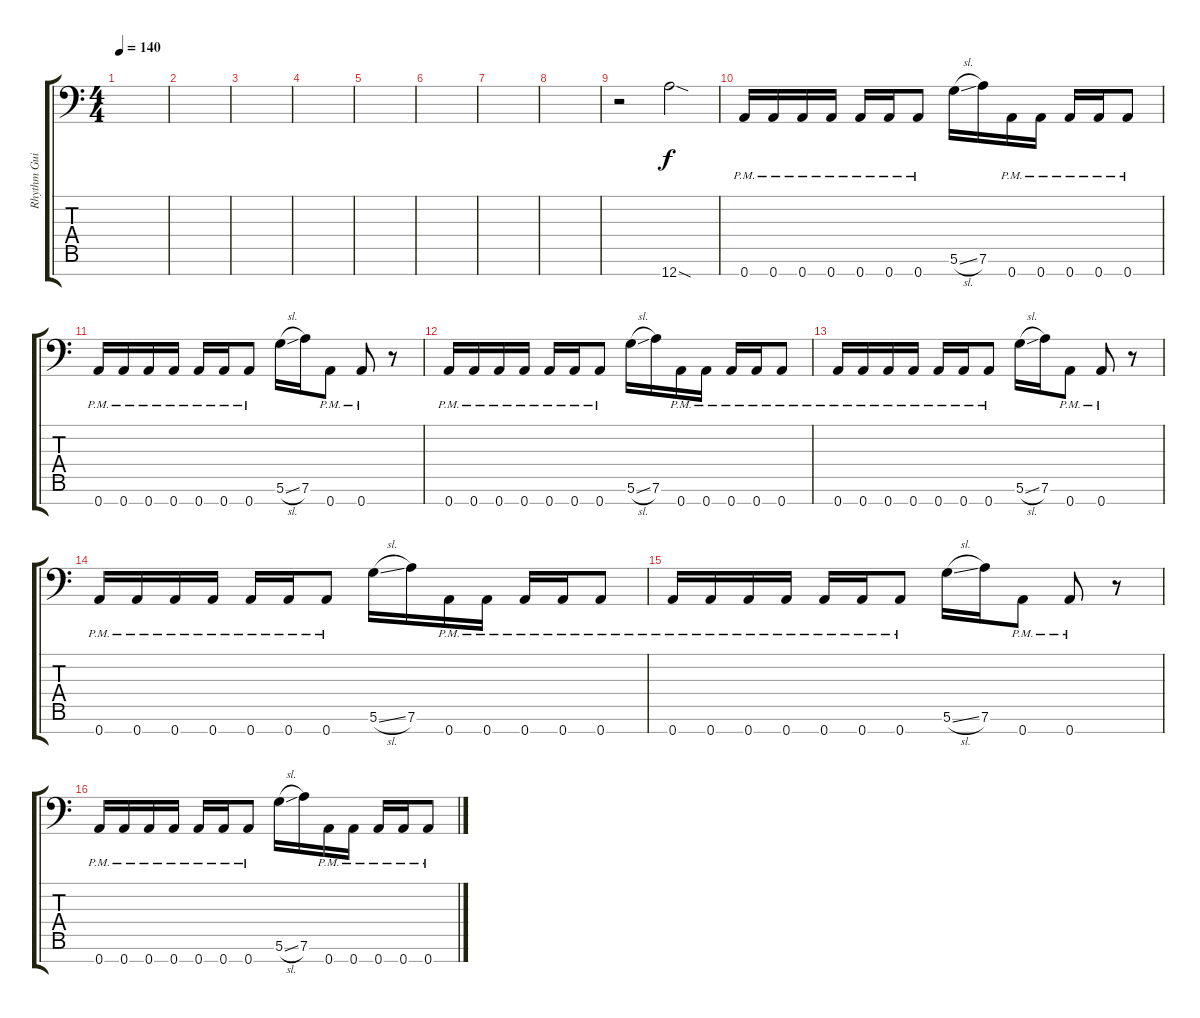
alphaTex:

\track ("Rhythm Guitar" "Rhythm Gui") {instrument distortionguitar}
\staff {score tabs}
\tuning (D4 A3 F3 C3 G2 D2 A1) {hide}
\ts (4 4)
\tempo 140
\clef f4
\ks aminor
|
|
|
|
|
|
|
|
r.2 12.7{sod}.2 |
0.7{pm}.16 0.7{pm}.16 0.7{pm}.16 0.7{pm}.16 0.7{pm}.16 0.7{pm}.16 0.7{pm}.8 5.6{sl}.16 7.6.16 0.7{pm}.16 0.7{pm}.16 0.7{pm}.16 0.7{pm}.16 0.7{pm}.8 |
0.7{pm}.16 0.7{pm}.16 0.7{pm}.16 0.7{pm}.16 0.7{pm}.16 0.7{pm}.16 0.7{pm}.8 5.6{sl}.16 7.6.16 0.7{pm}.8 0.7{pm}.8 r.8 |
0.7{pm}.16 0.7{pm}.16 0.7{pm}.16 0.7{pm}.16 0.7{pm}.16 0.7{pm}.16 0.7{pm}.8 5.6{sl}.16 7.6.16 0.7{pm}.16 0.7{pm}.16 0.7{pm}.16 0.7{pm}.16 0.7{pm}.8 |
0.7{pm}.16 0.7{pm}.16 0.7{pm}.16 0.7{pm}.16 0.7{pm}.16 0.7{pm}.16 0.7{pm}.8 5.6{sl}.16 7.6.16 0.7{pm}.8 0.7{pm}.8 r.8 |
0.7{pm}.16 0.7{pm}.16 0.7{pm}.16 0.7{pm}.16 0.7{pm}.16 0.7{pm}.16 0.7{pm}.8 5.6{sl}.16 7.6.16 0.7{pm}.16 0.7{pm}.16 0.7{pm}.16 0.7{pm}.16 0.7{pm}.8 |
0.7{pm}.16 0.7{pm}.16 0.7{pm}.16 0.7{pm}.16 0.7{pm}.16 0.7{pm}.16 0.7{pm}.8 5.6{sl}.16 7.6.16 0.7{pm}.8 0.7{pm}.8 r.8 |
0.7{pm}.16 0.7{pm}.16 0.7{pm}.16 0.7{pm}.16 0.7{pm}.16 0.7{pm}.16 0.7{pm}.8 5.6{sl}.16 7.6.16 0.7{pm}.16 0.7{pm}.16 0.7{pm}.16 0.7{pm}.16 0.7{pm}.8
